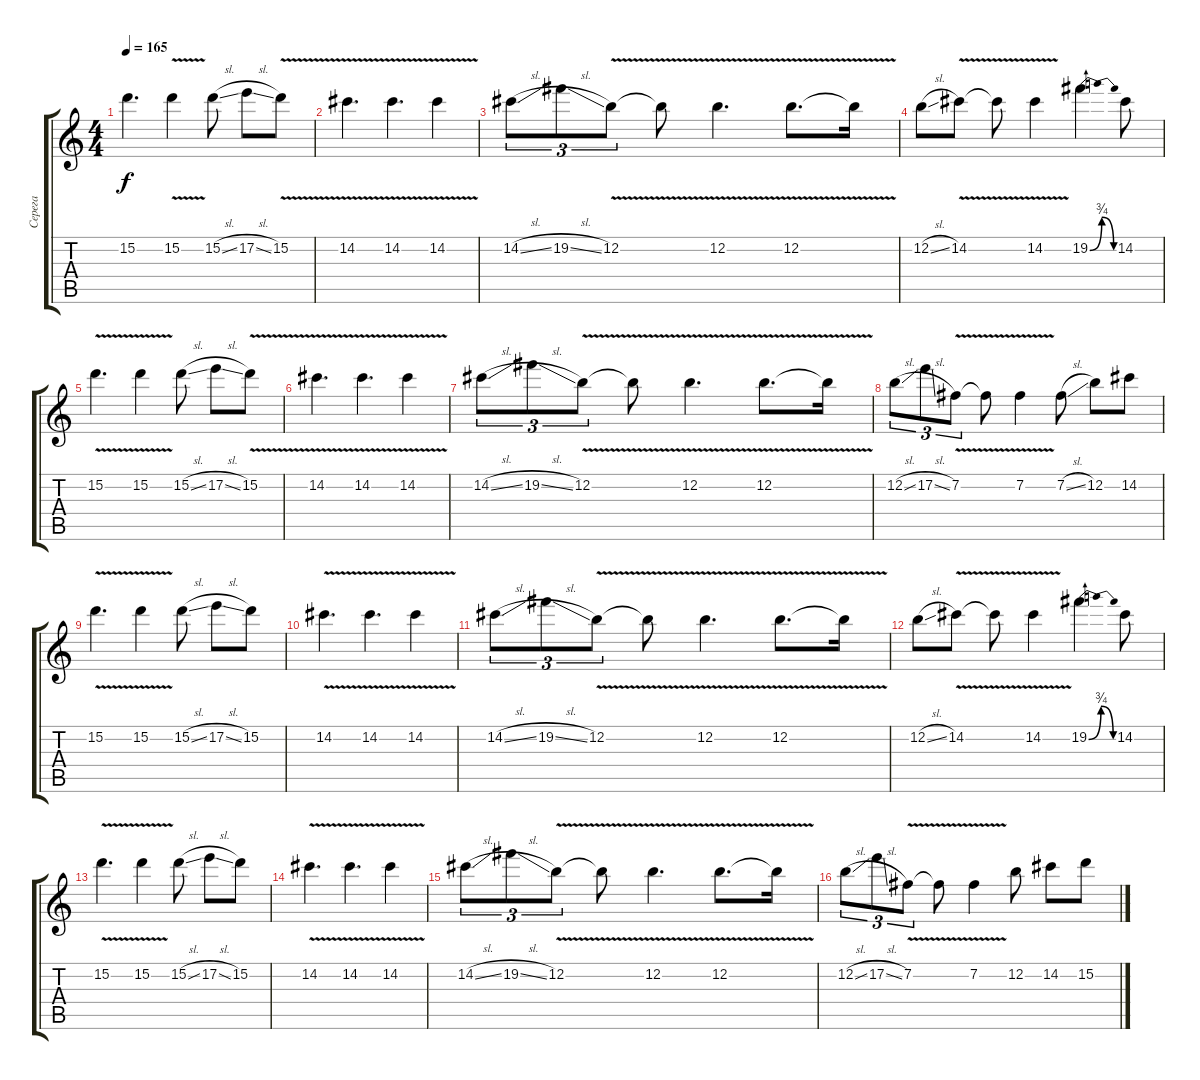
\track ("Серега" "Серега") {instrument distortionguitar}
\staff {score tabs}
\tuning (E4 B3 G3 D3 A2 E2) {hide}
\ts (4 4)
\tempo 165
\clef g2
\ks c
15.2{t}.4{d dy f} 15.2{v}.4 15.2{sl}.8 17.2{sl}.8 15.2{v}.8 |
14.2{v}.4{d} 14.2{v}.4{d} 14.2{v}.4 |
14.2{sl}.8{tu (3 2)} 19.2{sl}.8{tu (3 2)} 12.2{v}.8{tu (3 2)} 12.2{t}.8 12.2{v}.4{d} 12.2{v}.8{d} 12.2{t}.16 |
12.2{sl}.8 14.2{v}.8 14.2{t}.8 14.2{v}.4 19.2{be (bendrelease 0 0 30 3 30 3 60 0)}.4 14.2.8 |
15.2{v}.4{d} 15.2{v}.4 15.2{sl}.8 17.2{sl}.8 15.2{v}.8 |
14.2{v}.4{d} 14.2{v}.4{d} 14.2{v}.4 |
14.2{sl}.8{tu (3 2)} 19.2{sl}.8{tu (3 2)} 12.2{v}.8{tu (3 2)} 12.2{t}.8 12.2{v}.4{d} 12.2{v}.8{d} 12.2{t}.16 |
12.2{sl}.8{tu (3 2)} 17.2{sl}.8{tu (3 2)} 7.2{v}.8{tu (3 2)} 7.2{t}.8 7.2{v}.4 7.2{sl}.8 12.2.8 14.2.8 |
15.2{v}.4{d} 15.2{v}.4 15.2{sl}.8 17.2{sl}.8 15.2.8 |
14.2{v}.4{d} 14.2{v}.4{d} 14.2{v}.4 |
14.2{sl}.8{tu (3 2)} 19.2{sl}.8{tu (3 2)} 12.2{v}.8{tu (3 2)} 12.2{t}.8 12.2{v}.4{d} 12.2{v}.8{d} 12.2{t}.16 |
12.2{sl}.8 14.2{v}.8 14.2{t}.8 14.2{v}.4 19.2{be (bendrelease 0 0 30 3 30 3 60 0)}.4 14.2.8 |
15.2{v}.4{d} 15.2{v}.4 15.2{sl}.8 17.2{sl}.8 15.2.8 |
14.2{v}.4{d} 14.2{v}.4{d} 14.2{v}.4 |
14.2{sl}.8{tu (3 2)} 19.2{sl}.8{tu (3 2)} 12.2{v}.8{tu (3 2)} 12.2{t}.8 12.2{v}.4{d} 12.2{v}.8{d} 12.2{t}.16 |
12.2{sl}.8{tu (3 2)} 17.2{sl}.8{tu (3 2)} 7.2{v}.8{tu (3 2)} 7.2{t}.8 7.2{v}.4 12.2.8 14.2.8 15.2.8
